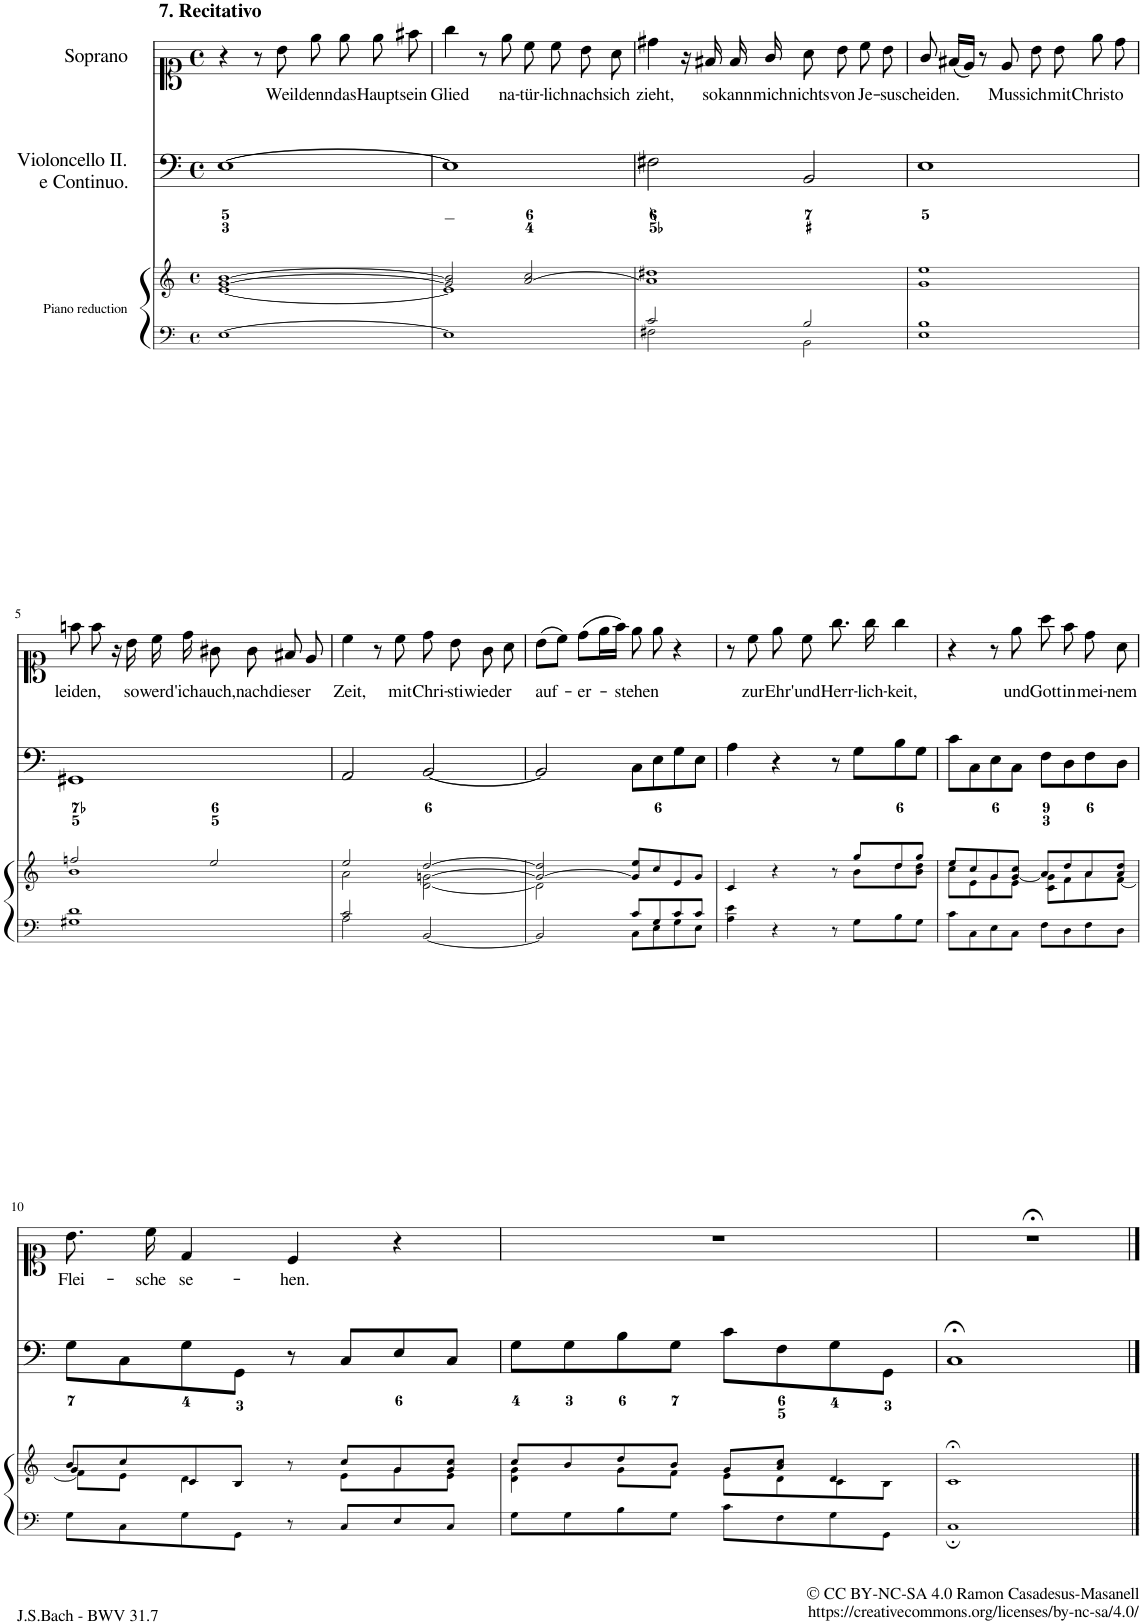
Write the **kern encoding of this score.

**kern	**kern	**kern	**kern	**text
*part3	*part3	*part2	*part1	*part1
*staff4	*staff3	*staff2	*staff1	*staff1
*I"Piano reduction	*	*I"Violoncello II.  e Continuo.	*I"Soprano	*
*I'Pno	*	*	*	*
*stria5	*stria5	*	*	*
*clefF4	*clefG2	*clefF4	*clefC1	*
*k[]	*k[]	*k[]	*k[]	*
*M4/4	*M4/4	*M4/4	*M4/4	*
*met(c)	*met(c)	*met(c)	*met(c)	*
=1	=1	=1	=1	=1
*	*^	*	*	*
!	!	!	!	!LO:TX:a:B:t=7. Recitativo	!
[1E	[1g [1b	[1e	[1E	4r	.
.	.	.	.	8r	.
!	!	!	!	!	!LO:LY:b
.	.	.	.	8b\	Weil
!	!	!	!	!	!LO:LY:b
.	.	.	.	8ee\	denn
!	!	!	!	!	!LO:LY:b
.	.	.	.	8ee\	das
!	!	!	!	!	!LO:LY:b
.	.	.	.	8ee\	Haupt
!	!	!	!	!	!LO:LY:b
.	.	.	.	8ff#X\	sein
=2	=2	=2	=2	=2	=2
!	!	!	!	!	!LO:LY:b
1E]	2g/] 2b/]	1e]	1E]	4gg\	Glied
.	.	.	.	8r	.
!	!	!	!	!	!LO:LY:b
.	.	.	.	8ee\	na-
!	!	!	!	!	!LO:LY:b
.	[2a/ 2cc/	.	.	8cc\	-tür-
!	!	!	!	!	!LO:LY:b
.	.	.	.	8cc\	-lich
!	!	!	!	!	!LO:LY:b
.	.	.	.	8b\	nach
!	!	!	!	!	!LO:LY:b
.	.	.	.	8a\	sich
=3	=3	=3	=3	=3	=3
*^	*	*	*	*	*
!	!	!	!	!	!	!LO:LY:b
2c/	2F#X\	1dd#X	1a]	2F#X\	4dd#X\	zieht,
.	.	.	.	.	16r	.
!	!	!	!	!	!	!LO:LY:b
.	.	.	.	.	16f#X/	so
!	!	!	!	!	!	!LO:LY:b
.	.	.	.	.	16f#/	kann
!	!	!	!	!	!	!LO:LY:b
.	.	.	.	.	16g/	mich
!	!	!	!	!	!	!LO:LY:b
2B/	2BB\	.	.	2BB/	8a\	nichts
!	!	!	!	!	!	!LO:LY:b
.	.	.	.	.	8b\	von
!	!	!	!	!	!	!LO:LY:b
.	.	.	.	.	8cc\	Je-
!	!	!	!	!	!	!LO:LY:b
.	.	.	.	.	8b\	-su
*v	*v	*	*	*	*	*
*	*v	*v	*	*	*
=4	=4	=4	=4	=4
!	!	!	!	!LO:LY:b
1E 1B	1g 1ee	1E	8g/	scheiden.
.	.	.	(<16f#X/LL	.
.	.	.	16e/JJ)	.
.	.	.	8r	.
!	!	!	!	!LO:LY:b
.	.	.	8e/	Muss
!	!	!	!	!LO:LY:b
.	.	.	8b\	ich
!	!	!	!	!LO:LY:b
.	.	.	8b\	mit
!	!	!	!	!LO:LY:b
.	.	.	8ee\	Christo
.	.	.	8dd\	.
!!LO:LB:g=z
=5	=5	=5	=5	=5
*	*^	*	*	*
!	!	!	!	!	!LO:LY:b
1G#X 1d	2ffn/	1b	1GG#X	8ffn\	leiden,
.	.	.	.	8ff\	.
.	.	.	.	16r	.
!	!	!	!	!	!LO:LY:b
.	.	.	.	16b\	so
!	!	!	!	!	!LO:LY:b
.	.	.	.	16cc\	werd'
!	!	!	!	!	!LO:LY:b
.	.	.	.	16dd\	ich
!	!	!	!	!	!LO:LY:b
.	2ee/	.	.	8g#X\	auch,
!	!	!	!	!	!LO:LY:b
.	.	.	.	8g#\	nach
!	!	!	!	!	!LO:LY:b
.	.	.	.	8f#X/	dieser
.	.	.	.	8e/	.
=6	=6	=6	=6	=6	=6
*^	*	*	*	*	*
!	!	!	!	!	!	!LO:LY:b
2c/	2A\	2ee/	2a\	2AA/	4cc\	Zeit,
.	.	.	.	.	8r	.
!	!	!	!	!	!	!LO:LY:b
.	.	.	.	.	8cc\	mit
!	!	!	!	!	!	!LO:LY:b
2ryy	[<2BB/	[2dd/	[2d\ [>2gn\	[2BB/	8dd\	Chri-
!	!	!	!	!	!	!LO:LY:b
.	.	.	.	.	8b\	-sti
!	!	!	!	!	!	!LO:LY:b
.	.	.	.	.	8g\	wieder
.	.	.	.	.	8a\	.
=7	=7	=7	=7	=7	=7	=7
!	!	!	!	!	!	!LO:LY:b
2ryy	2BB/]	2g/_ 2dd/]	2d\]	2BB/]	(>8b\L	auf-
.	.	.	.	.	8cc\J)	.
!	!	!	!	!	!	!LO:LY:b
.	.	.	.	.	(>8dd\L	-er-
.	.	.	.	.	16ee\L	.
.	.	.	.	.	16ff\JJ)	.
!	!	!	!	!	!	!LO:LY:b
8c/L	8C\L	8g/] 8ee/L	2ryy	8C\L	8ee\	-stehen
8G/	8E\	8cc/	.	8E\	8ee\	.
8c/	8G\	8e/	.	8G\	4r	.
8c/J	8E\J	8g/J	.	8E\J	.	.
=8	=8	=8	=8	=8	=8	=8
4e\	4A\	4c/	4ryy	4A\	8r	.
!	!	!	!	!	!	!LO:LY:b
.	.	.	.	.	8cc\	zur
!	!	!	!	!	!	!LO:LY:b
2.ryy	4r	4r	4ryy	4r	8ee\	Ehr'
!	!	!	!	!	!	!LO:LY:b
.	.	.	.	.	8cc\	und
!	!	!	!	!	!	!LO:LY:b
.	8r	8r	8ryy	8r	8.gg\	Herr-
.	8G\L	8gg/L	8b\L	8G\L	.	.
!	!	!	!	!	!	!LO:LY:b
.	.	.	.	.	16gg\	-lich-
!	!	!	!	!	!	!LO:LY:b
.	8B\	8dd/	8dd\	8B\	4gg\	-keit,
.	8G\J	8gg/J	8b\ 8dd\J	8G\J	.	.
*v	*v	*	*	*	*	*
=9	=9	=9	=9	=9	=9
8c\L	8ee/L	8cc\L	8c\L	4r	.
8C\	8cc/	8e\	8C\	.	.
8E\	8g/	8g\	8E\	8r	.
!	!	!	!	!	!LO:LY:b
8C\J	[<8g/ 8cc/J	8e\J	8C\J	8ee\	und
!	!	!	!	!	!LO:LY:b
8F\L	8a/L	8c\ 8g\]L	8F\L	8aa\	Gott
!	!	!	!	!	!LO:LY:b
8D\	8dd/	8f\	8D\	8ff\	in
!	!	!	!	!	!LO:LY:b
8F\	8a/	8a\	8F\	8dd\	mei-
!	!	!	!	!	!LO:LY:b
8D\J	8a/ 8dd/J	[8f\J	8D\J	8a\	-nem
!!LO:LB:g=z
=10	=10	=10	=10	=10	=10
*	*	*^	*	*	*
!	!	!	!	!	!	!LO:LY:b
8G\L	8b/L	8f\L]	4g/	8G\L	8.b\	Flei-
8C\	8cc/	8e\J	.	8C\	.	.
!	!	!	!	!	!	!LO:LY:b
.	.	.	.	.	16cc\	-sche
!	!	!	!	!	!	!LO:LY:b
8G\	8c/	4d\	4ryy	8G\	4d/	se-
8GG\J	8B/J	.	.	8GG\J	.	.
!	!	!	!	!	!	!LO:LY:b
8r	8r	8ryy	2ryy	8r	4c/	-hen.
8C/L	8cc/L	8e\L	.	8C/L	.	.
8E/	8g/	8g\	.	8E/	4r	.
8C/J	8g/ 8cc/J	8e\J	.	8C/J	.	.
*	*	*v	*v	*	*	*
=11	=11	=11	=11	=11	=11
8G\L	8cc/L	4d\ 4g\	8G\L	1r	.
8G\	8b/	.	8G\	.	.
8B\	8dd/	8g\L	8B\	.	.
8G\J	8b/J	8f\J	8G\J	.	.
8c\L	8g/L	8e\L	8c\L	.	.
8F\	8a/ 8cc/J	8d\	8F\	.	.
8G\	4d/	8c\	8G\	.	.
8GG\J	.	8B\J	8GG\J	.	.
*	*v	*v	*	*	*
=12	=12	=12	=12	=12
1C;	1c;<	1C;<	1r;<	.
==	==	==	==	==
*-	*-	*-	*-	*-
